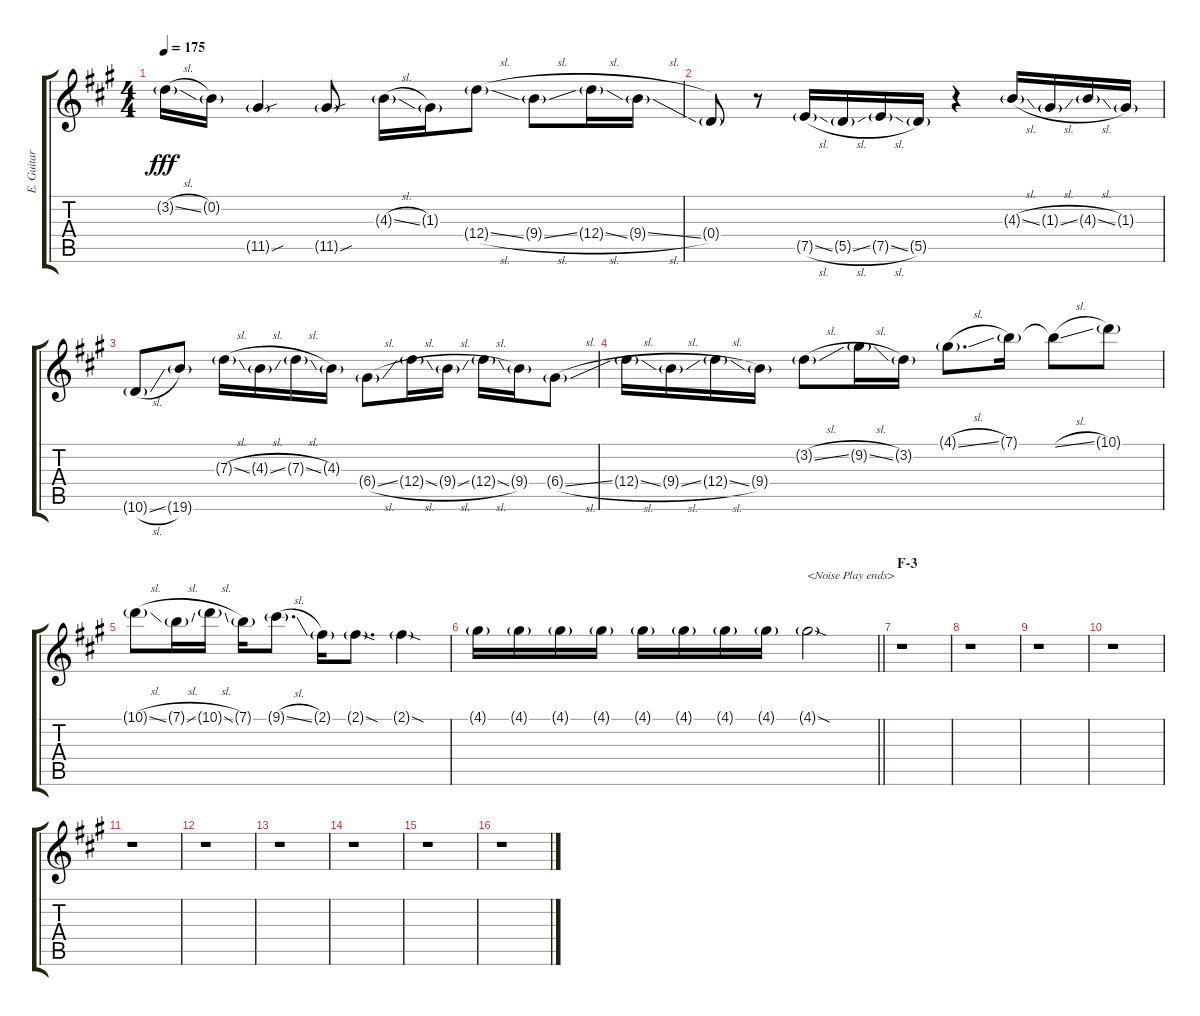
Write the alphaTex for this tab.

\track ("E. Guitar II" "E. Guitar ") {instrument overdrivenguitar}
\staff {score tabs}
\tuning (E4 B3 G3 D3 A2 E2) {hide}
\ts (4 4)
\tempo 175
\clef g2
\ks a
3.2{sl g}.16{dy fff} 0.2{g}.16 11.5{sou g}.4 11.5{sou g}.8 4.3{sl g}.16 1.3{g}.16 12.4{sl g}.8 9.4{sl g}.8 12.4{sl g}.16 9.4{sl g}.16 |
0.4{g}.8 r.8 7.5{sl g}.16 5.5{sl g}.16 7.5{sl g}.16 5.5{g}.16 r.4 4.3{sl g}.16 1.3{sl g}.16 4.3{sl g}.16 1.3{g}.16 |
10.6{sl g}.8 19.6{g}.8 7.3{sl g}.16 4.3{sl g}.16 7.3{sl g}.16 4.3{g}.16 6.4{sl g}.8 12.4{sl g}.16 9.4{sl g}.16 12.4{sl g}.16 9.4{g}.16 6.4{sl g}.8 |
12.4{sl g}.16 9.4{sl g}.16 12.4{sl g}.16 9.4{g}.16 3.2{sl g}.8 9.2{sl g}.16 3.2{g}.16 4.1{sl g}.8{d} 7.1{g}.16 7.1{sl t}.8 10.1{g}.8 |
10.1{sl g}.8 7.1{sl g}.16 10.1{sl g}.16 7.1{g}.16 9.1{sl g}.8{d} 2.1{g}.16 2.1{sod g}.8{d} 2.1{sod g}.4 |
\barLineRight lightlight
4.1{g}.16 4.1{g}.16 4.1{g}.16 4.1{g}.16 4.1{g}.16 4.1{g}.16 4.1{g}.16 4.1{g}.16 4.1{sod g}.2{txt "<Noise Play ends>"} |
\section ("" "F-3")
r.1 |
r.1 |
r.1 |
r.1 |
r.1 |
r.1 |
r.1 |
r.1 |
r.1 |
r.1
